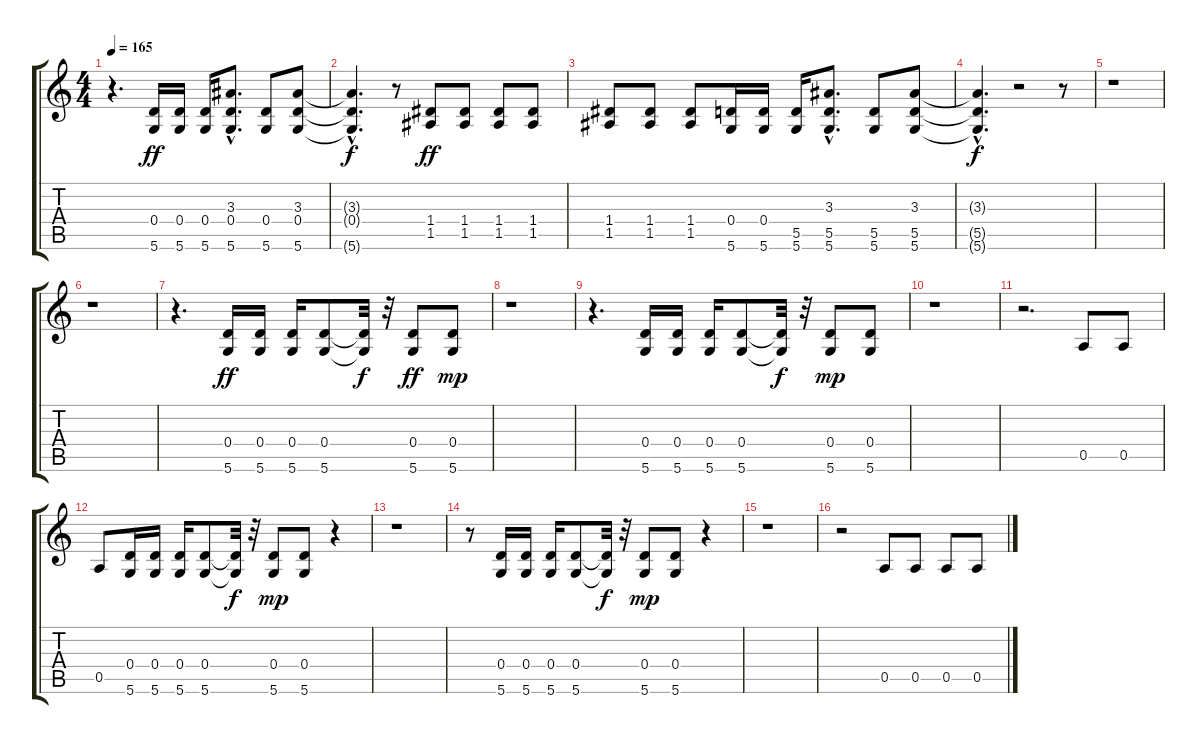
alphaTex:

\track "" {instrument overdrivenguitar}
\staff {score tabs}
\tuning (E4 B3 G3 D3 A2 D2) {hide}
\ts (4 4)
\tempo 165
\clef g2
\ks c
r.4{d dy f} (0.4 5.6).16{dy ff} (0.4 5.6).16 (0.4 5.6).16 (3.3{hac} 0.4{hac} 5.6{hac}).8{d} (0.4 5.6).8 (3.3 0.4 5.6).8 |
(3.3{hac t} 0.4{hac t} 5.6{hac t}).4{d dy f} r.8 (1.4 1.5).8{dy ff} (1.4 1.5).8 (1.4 1.5).8 (1.4 1.5).8 |
(1.4 1.5).8 (1.4 1.5).8 (1.4 1.5).8 (0.4 5.6).16 (0.4 5.6).16 (5.5 5.6).16 (3.3{hac} 5.5{hac} 5.6{hac}).8{d} (5.5 5.6).8 (3.3 5.5 5.6).8 |
(3.3{hac t} 5.5{hac t} 5.6{hac t}).4{d dy f} r.2 r.8 |
r.1 |
r.1 |
r.4{d} (0.4 5.6).16{dy ff} (0.4 5.6).16 (0.4 5.6).16 (0.4 5.6).8 (0.4{t} 5.6{t}).32{dy f} r.32 (0.4 5.6).8{dy ff} (0.4 5.6).8{dy mp} |
r.1 |
r.4{d} (0.4 5.6).16 (0.4 5.6).16 (0.4 5.6).16 (0.4 5.6).8 (0.4{t} 5.6{t}).32{dy f} r.32 (0.4 5.6).8{dy mp} (0.4 5.6).8 |
r.1 |
r.2{d} 0.5.8 0.5.8 |
0.5.8 (0.4 5.6).16 (0.4 5.6).16 (0.4 5.6).16 (0.4 5.6).8 (0.4{t} 5.6{t}).32{dy f} r.32 (0.4 5.6).8{dy mp} (0.4 5.6).8 r.4 |
r.1 |
r.8 (0.4 5.6).16 (0.4 5.6).16 (0.4 5.6).16 (0.4 5.6).8 (0.4{t} 5.6{t}).32{dy f} r.32 (0.4 5.6).8{dy mp} (0.4 5.6).8 r.4 |
r.1 |
r.2 0.5.8 0.5.8 0.5.8 0.5.8
